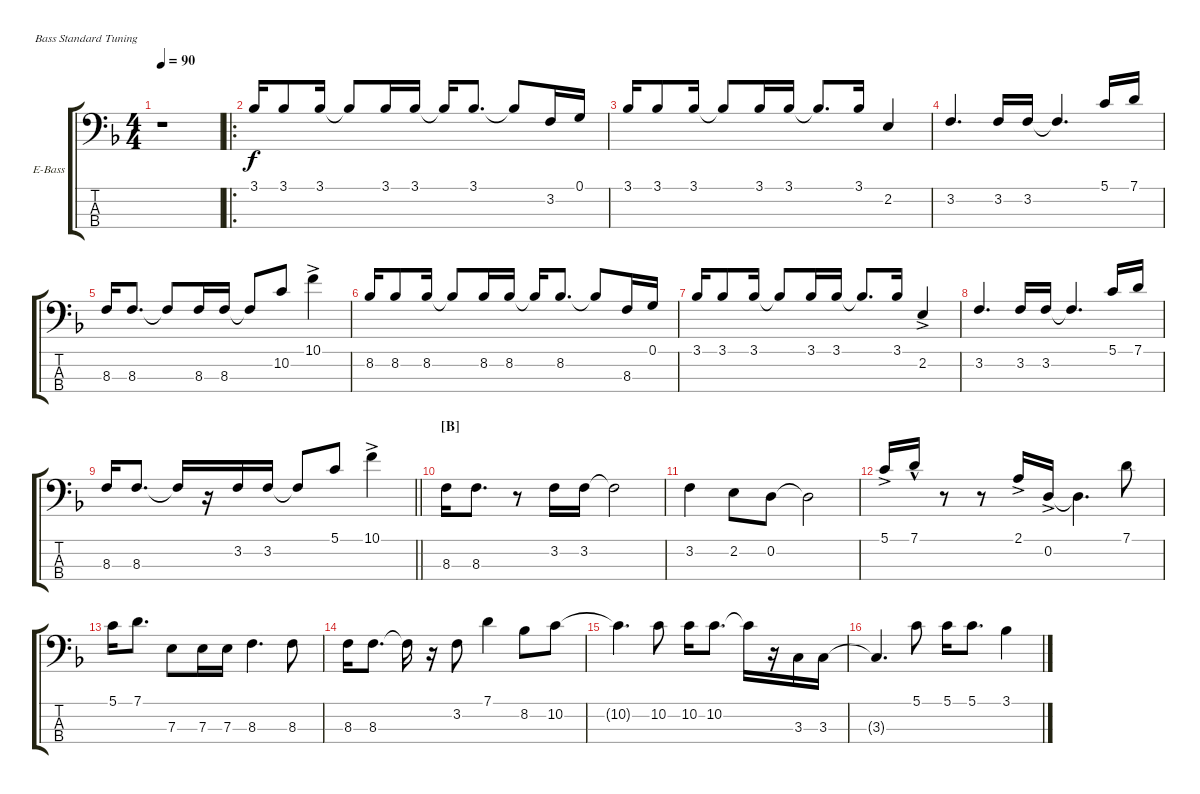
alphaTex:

\bracketExtendMode groupsimilarinstruments
\firstSystemTrackNameOrientation horizontal
\otherSystemsTrackNameOrientation horizontal
\track ("Electric Bass" "E-Bass") {instrument electricbassfinger}
\staff {score tabs}
\tuning (G2 D2 A1 E1)
\ts (4 4)
\tempo 90
\clef f4
\scale
0.333333
\ks f
r.1{dy f} |
\ro
\scale
0.373737 3.1.16{beam invert} 3.1.8 3.1.16 3.1{t}.8{beam invert} 3.1.16 3.1.16 3.1{t}.16{beam invert} 3.1.8{d} 3.1{t}.8{beam invert} 3.2.16 0.1.16 |
\scale
0.313131 3.1.16{beam invert} 3.1.8 3.1.16 3.1{t}.8{beam invert} 3.1.16 3.1.16 3.1{t}.8{d beam invert} 3.1.16 2.2.4{beam invert} |
\scale
0.313131 3.2.4{d beam invert} 3.2.16{beam invert} 3.2.16 3.2{t}.4{d beam invert} 5.1.16{beam invert} 7.1.16 |
\scale
0.333333 8.3.16{beam invert} 8.3.8{d} 8.3{t}.8{beam invert} 8.3.16 8.3.16 8.3{t}.8{beam invert} 10.2.8 10.1{ac}.4 |
\scale
0.333333 8.2.16{beam invert} 8.2.8 8.2.16 8.2{t}.8{beam invert} 8.2.16 8.2.16 8.2{t}.16{beam invert} 8.2.8{d} 8.2{t}.8{beam invert} 8.3.16 0.1.16 |
\scale
0.333333 3.1.16{beam invert} 3.1.8 3.1.16 3.1{t}.8{beam invert} 3.1.16 3.1.16 3.1{t}.8{d beam invert} 3.1.16 2.2{ac}.4{beam invert} |
\scale
0.333333 3.2.4{d beam invert} 3.2.16{beam invert} 3.2.16 3.2{t}.4{d beam invert} 5.1.16{beam invert} 7.1.16 |
\scale
0.333333
\barLineRight lightlight
8.3.16{beam invert} 8.3.8{d} 8.3{t}.16{beam invert} r.16 3.2.16 3.2.16 3.2{t}.8{beam invert} 5.1.8 10.1{ac}.4 |
\section ("B" "")
\scale
0.333333 8.3.16 8.3.8{d} r.8 3.2.16 3.2.16 3.2{t}.2 |
\scale
0.333333 3.2.4 2.2.8 0.2.8 0.2{t}.2 |
\scale
0.333333 5.1{ac}.16{beam invert} 7.1{hac}.16 r.8{beam invert} r.8{beam invert} 2.1{ac}.16 0.2{ac}.16 0.2{t}.4{d} 7.1.8 |
\scale
0.333333 5.1.16 7.1.8{d} 7.3.8 7.3.16 7.3.16 8.3.4{d} 8.3.8 |
\scale
0.333333 8.3.16 8.3.8{d} 8.3{t}.16{beam split} r.16{beam split} 3.2.8 7.1.4 8.2.8 10.2.8 |
\scale
0.333333 10.2{t}.4{d} 10.2.8 10.2.16 10.2.8{d} 10.2{t}.16 r.16 3.3.16 3.3.16 |
\scale
0.333333 3.3{t}.4{d} 5.1.8 5.1.16 5.1.8{d} 3.1.4
